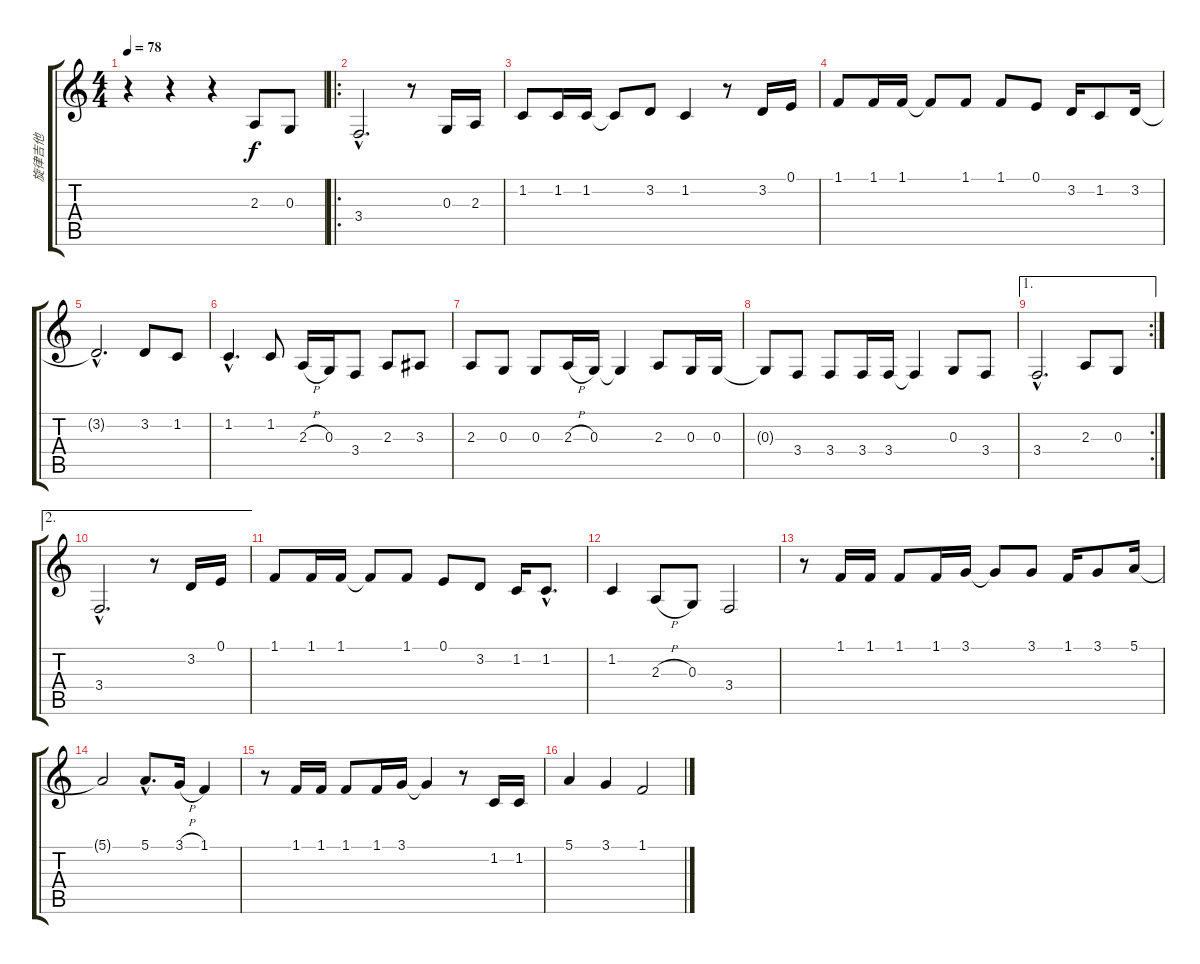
\track ("旋律吉他" "旋律吉他") {instrument violin}
\staff {score tabs}
\tuning (E4 B3 G3 D3 A2 E2) {hide}
\ts (4 4)
\tempo 78
\clef g2
\ks c
r.4{dy f instrument violin} r.4 r.4 2.3.8 0.3.8 |
\ro
3.4{hac}.2{d} r.8 0.3.16 2.3.16 |
1.2.8 1.2.16 1.2.16 1.2{t}.8 3.2.8 1.2.4 r.8 3.2.16 0.1.16 |
1.1.8 1.1.16 1.1.16 1.1{t}.8 1.1.8 1.1.8 0.1.8 3.2.16 1.2.8 3.2.16 |
3.2{hac t}.2{d} 3.2.8 1.2.8 |
1.2{hac}.4{d} 1.2.8 2.3{h}.16 0.3.16 3.4.8 2.3.8 3.3.8 |
2.3.8 0.3.8 0.3.8 2.3{h}.16 0.3.16 0.3{t}.4 2.3.8 0.3.16 0.3.16 |
0.3{t}.8 3.4.8 3.4.8 3.4.16 3.4.16 3.4{t}.4 0.3.8 3.4.8 |
\ae 1
\rc 2
3.4{hac}.2{d} 2.3.8 0.3.8 |
\ae 2
3.4{hac}.2{d} r.8 3.2.16 0.1.16 |
1.1.8 1.1.16 1.1.16 1.1{t}.8 1.1.8 0.1.8 3.2.8 1.2.16 1.2{hac}.8{d} |
1.2.4 2.3{h}.8 0.3.8 3.4.2 |
r.8 1.1.16 1.1.16 1.1.8 1.1.16 3.1.16 3.1{t}.8 3.1.8 1.1.16 3.1.8 5.1.16 |
5.1{t}.2 5.1{hac}.8{d} 3.1{h}.16 1.1.4 |
r.8 1.1.16 1.1.16 1.1.8 1.1.16 3.1.16 3.1{t}.4 r.8 1.2.16 1.2.16 |
5.1.4 3.1.4 1.1.2
